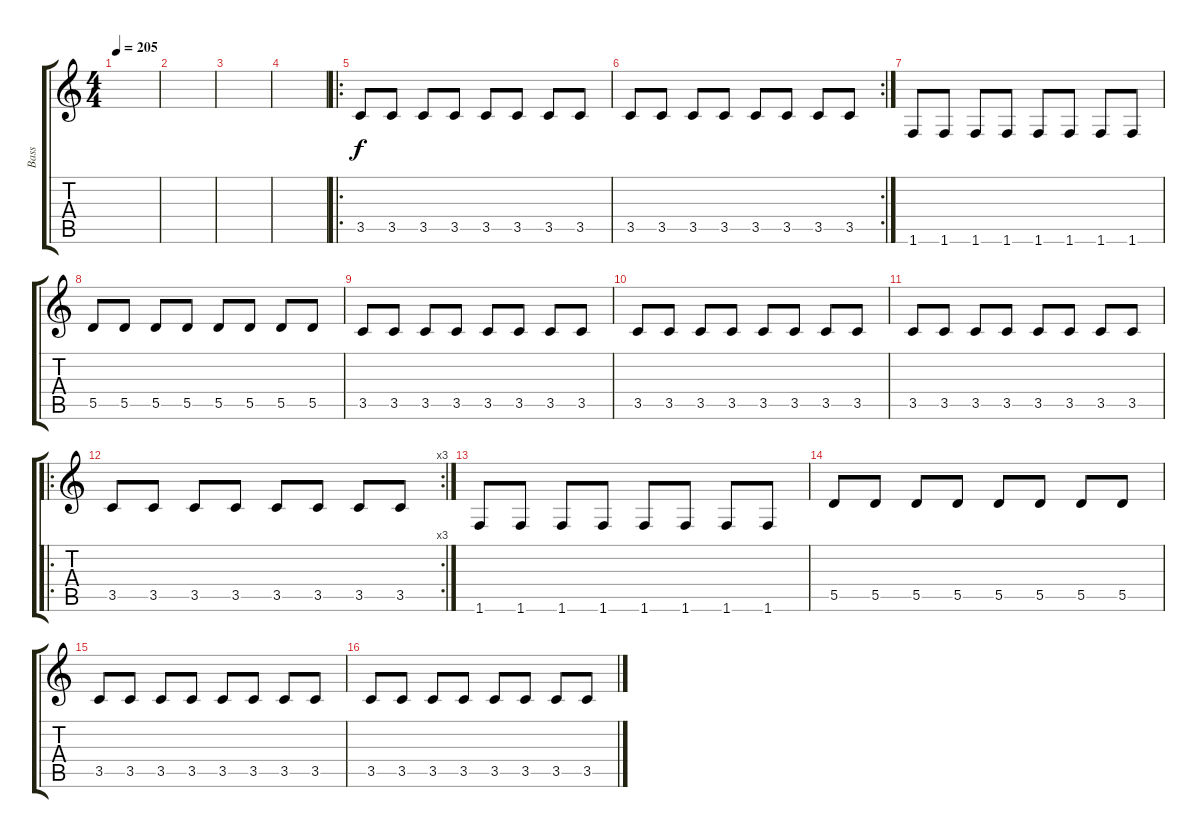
\track ("Bass" "Bass") {instrument electricbasspick}
\staff {score tabs}
\tuning (E4 B3 G3 D3 A2 E2) {hide}
\ts (4 4)
\tempo 205
\clef g2
\ks c
|
|
|
|
\ro
3.5.8 3.5.8 3.5.8 3.5.8 3.5.8 3.5.8 3.5.8 3.5.8 |
\rc 2
3.5.8 3.5.8 3.5.8 3.5.8 3.5.8 3.5.8 3.5.8 3.5.8 |
1.6.8 1.6.8 1.6.8 1.6.8 1.6.8 1.6.8 1.6.8 1.6.8 |
5.5.8 5.5.8 5.5.8 5.5.8 5.5.8 5.5.8 5.5.8 5.5.8 |
3.5.8 3.5.8 3.5.8 3.5.8 3.5.8 3.5.8 3.5.8 3.5.8 |
3.5.8 3.5.8 3.5.8 3.5.8 3.5.8 3.5.8 3.5.8 3.5.8 |
3.5.8 3.5.8 3.5.8 3.5.8 3.5.8 3.5.8 3.5.8 3.5.8 |
\ro
\rc 3
3.5.8 3.5.8 3.5.8 3.5.8 3.5.8 3.5.8 3.5.8 3.5.8 |
1.6.8 1.6.8 1.6.8 1.6.8 1.6.8 1.6.8 1.6.8 1.6.8 |
5.5.8 5.5.8 5.5.8 5.5.8 5.5.8 5.5.8 5.5.8 5.5.8 |
3.5.8 3.5.8 3.5.8 3.5.8 3.5.8 3.5.8 3.5.8 3.5.8 |
3.5.8 3.5.8 3.5.8 3.5.8 3.5.8 3.5.8 3.5.8 3.5.8
